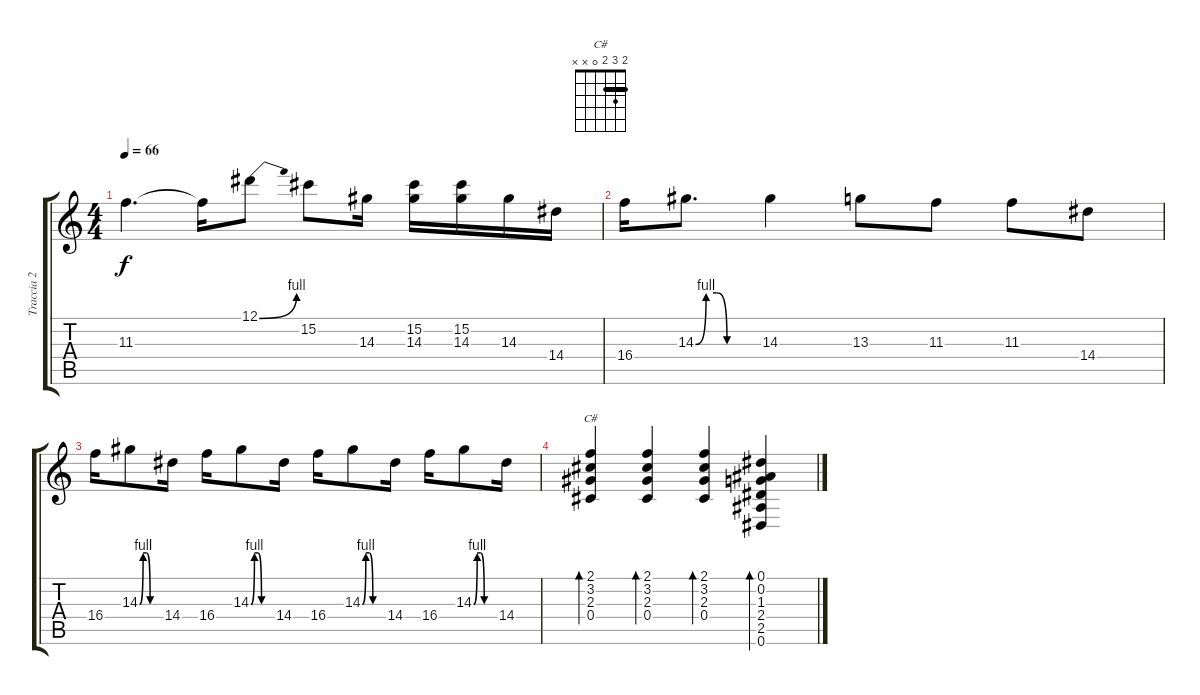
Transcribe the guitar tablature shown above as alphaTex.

\track ("Traccia 2" "Traccia 2") {instrument electricguitarclean}
\staff {score tabs}
\tuning (Eb4 Bb3 Gb3 Db3 Ab2 Eb2) {hide}
\chord ("C#" 2 3 2 0 x x) {barre 2}
\ts (4 4)
\tempo 66
\clef g2
\ks c
11.3.4{d dy f} 11.3{t}.16 12.1{be (bend 0 0 60 4)}.8 15.2.8 14.3.16 (15.2 14.3).16 (15.2 14.3).16 14.3.16 14.4.16 |
16.4.16 14.3{be (custom 0 0 10 4 20 4 30 0 60 0)}.8{d} 14.3.4 13.3.8 11.3.8 11.3.8 14.4.8 |
16.4.16 14.3{be (custom 0 0 10 4 20 4 30 0 60 0)}.8 14.4.16 16.4.16{volume 10} 14.3{be (custom 0 0 10 4 20 4 30 0 60 0)}.8 14.4.16 16.4.16{volume 5} 14.3{be (custom 0 0 10 4 20 4 30 0 60 0)}.8 14.4.16 16.4.16{volume 3} 14.3{be (custom 0 0 10 4 20 4 30 0 60 0)}.8 14.4.16 |
(2.1 3.2 2.3 0.4).4{bd 60 ch "C#"} (2.1 3.2 2.3 0.4).4{bd 60} (2.1 3.2 2.3 0.4).4{bd 60} (0.1 0.2 1.3 2.4 2.5 0.6).4{bd 60}
